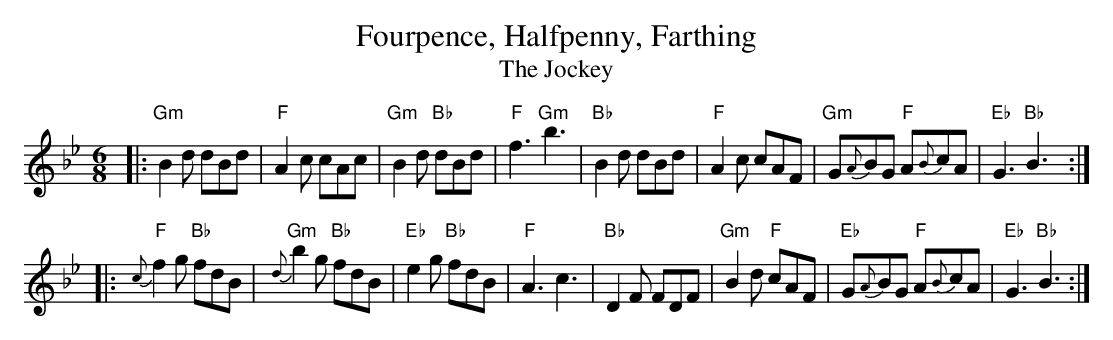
X:1
T: Fourpence, Halfpenny, Farthing
T: The Jockey
M: 6/8
L: 1/8
K: Bb
|: "Gm"  B2d     dBd |  "F"   A2c     cAc | "Gm"B2d    "Bb"dBd    |  "F"f3 "Gm"b3 \
|  "Bb"  B2d     dBd |  "F"   A2c     cAF | "Gm"G{A}BG  "F"A{B}cA | "Eb"G3 "Bb"B3 :|
|: "F"{c}f2g "Bb"fdB | "Gm"{d}b2g "Bb"fdB | "Eb"e2g    "Bb"fdB    |  "F"A3     c3 \
|  "Bb"  D2F     FDF | "Gm"   B2d  "F"cAF | "Eb"G{A}BG  "F"A{B}cA | "Eb"G3 "Bb"B3 :|
